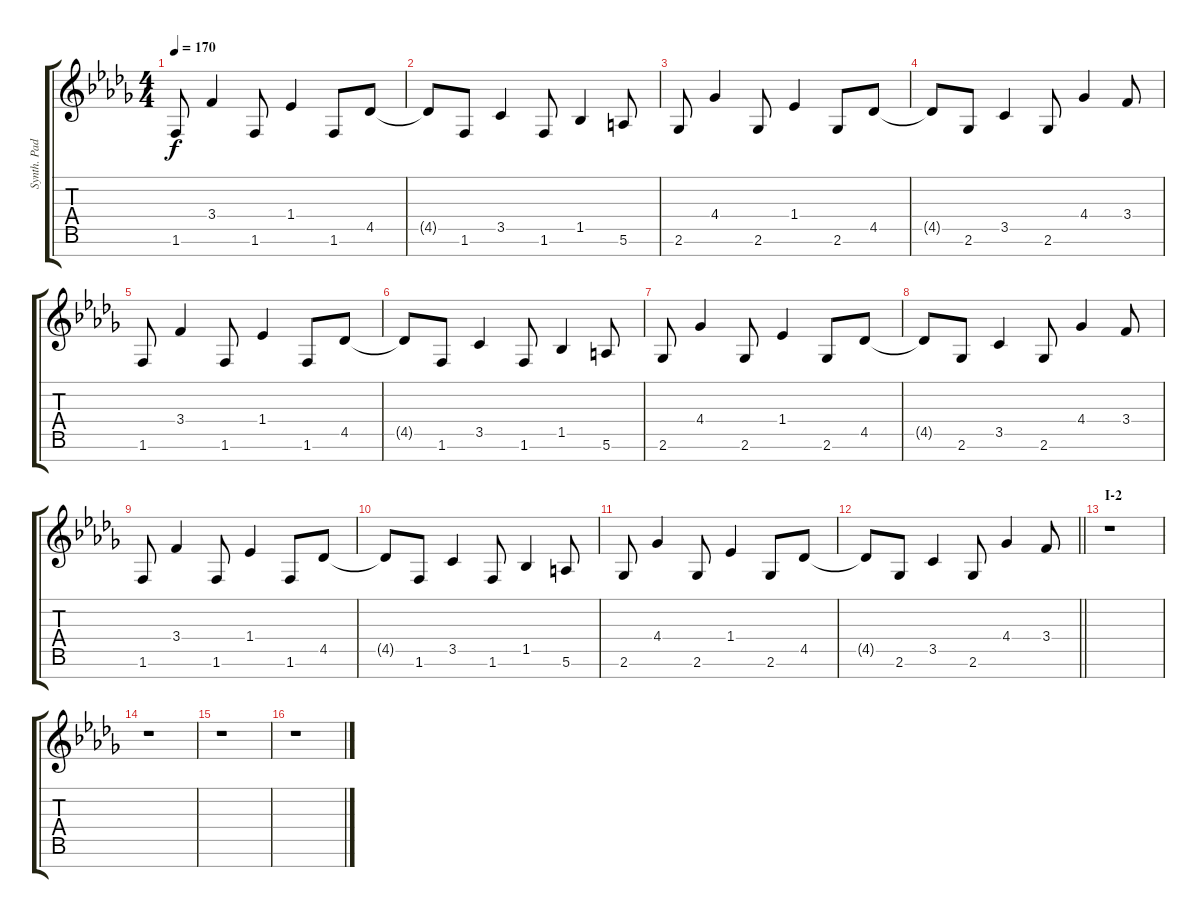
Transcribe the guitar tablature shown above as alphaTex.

\track ("Synth. Pad I" "Synth. Pad") {instrument lead1square}
\staff {score tabs}
\tuning (E5 B4 G4 D4 A3 E3 B2) {hide}
\ts (4 4)
\tempo 170
\clef g2
\ks db
1.6.8{dy f} 3.4.4 1.6.8 1.4.4 1.6.8 4.5.8 |
4.5{t}.8 1.6.8 3.5.4 1.6.8 1.5.4 5.6.8 |
2.6.8 4.4.4 2.6.8 1.4.4 2.6.8 4.5.8 |
4.5{t}.8 2.6.8 3.5.4 2.6.8 4.4.4 3.4.8 |
1.6.8 3.4.4 1.6.8 1.4.4 1.6.8 4.5.8 |
4.5{t}.8 1.6.8 3.5.4 1.6.8 1.5.4 5.6.8 |
2.6.8 4.4.4 2.6.8 1.4.4 2.6.8 4.5.8 |
4.5{t}.8 2.6.8 3.5.4 2.6.8 4.4.4 3.4.8 |
1.6.8 3.4.4 1.6.8 1.4.4 1.6.8 4.5.8 |
4.5{t}.8 1.6.8 3.5.4 1.6.8 1.5.4 5.6.8 |
2.6.8 4.4.4 2.6.8 1.4.4 2.6.8 4.5.8 |
\barLineRight lightlight
4.5{t}.8 2.6.8 3.5.4 2.6.8 4.4.4 3.4.8 |
\section ("" "I-2")
r.1 |
r.1 |
r.1 |
r.1
